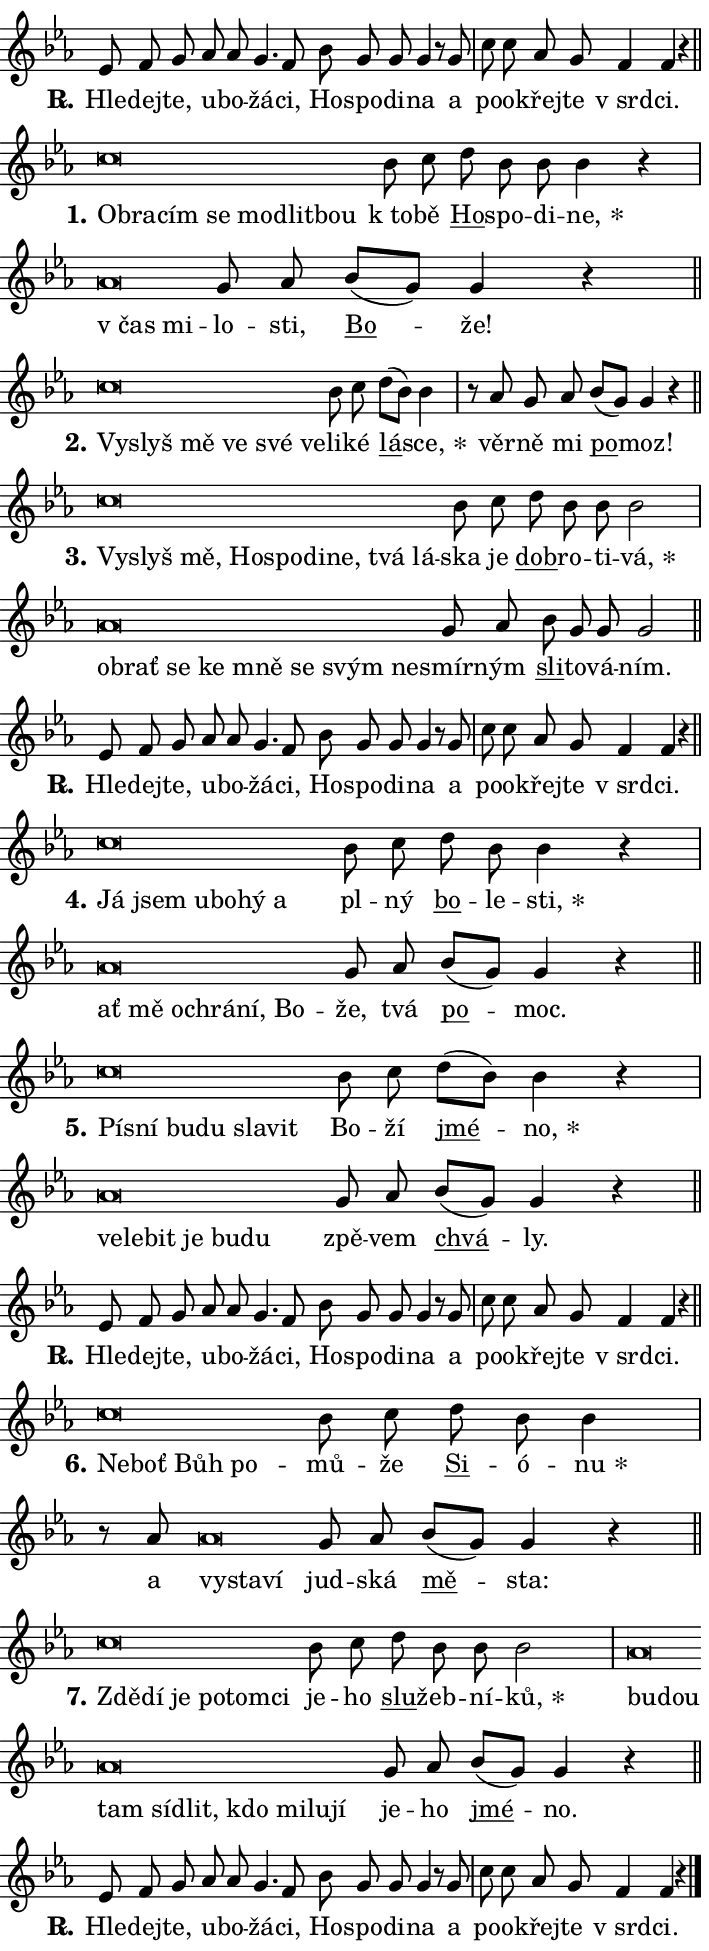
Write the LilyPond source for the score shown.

\version "2.24.0"
\header { tagline = "" }
\paper {
  indent = 0\cm
  top-margin = 0\cm
  right-margin = 0.13\cm % to fit lyric hyphens
  bottom-margin = 0\cm
  left-margin = 0\cm
  paper-width = 12\cm
  page-breaking = #ly:one-page-breaking
  system-system-spacing.basic-distance = #11
  score-system-spacing.basic-distance = #11
  ragged-last = ##f
}


%% Author: Thomas Morley
%% https://lists.gnu.org/archive/html/lilypond-user/2020-05/msg00002.html
#(define (line-position grob)
"Returns position of @var[grob} in current system:
   @code{'start}, if at first time-step
   @code{'end}, if at last time-step
   @code{'middle} otherwise
"
  (let* ((col (ly:item-get-column grob))
         (ln (ly:grob-object col 'left-neighbor))
         (rn (ly:grob-object col 'right-neighbor))
         (col-to-check-left (if (ly:grob? ln) ln col))
         (col-to-check-right (if (ly:grob? rn) rn col))
         (break-dir-left
           (and
             (ly:grob-property col-to-check-left 'non-musical #f)
             (ly:item-break-dir col-to-check-left)))
         (break-dir-right
           (and
             (ly:grob-property col-to-check-right 'non-musical #f)
             (ly:item-break-dir col-to-check-right))))
        (cond ((eqv? 1 break-dir-left) 'start)
              ((eqv? -1 break-dir-right) 'end)
              (else 'middle))))

#(define (tranparent-at-line-position vctor)
  (lambda (grob)
  "Relying on @code{line-position} select the relevant enry from @var{vctor}.
Used to determine transparency,"
    (case (line-position grob)
      ((end) (not (vector-ref vctor 0)))
      ((middle) (not (vector-ref vctor 1)))
      ((start) (not (vector-ref vctor 2))))))

noteHeadBreakVisibility =
#(define-music-function (break-visibility)(vector?)
"Makes @code{NoteHead}s transparent relying on @var{break-visibility}"
#{
  \override NoteHead.transparent =
    #(tranparent-at-line-position break-visibility)
#})

#(define delete-ledgers-for-transparent-note-heads
  (lambda (grob)
    "Reads whether a @code{NoteHead} is transparent.
If so this @code{NoteHead} is removed from @code{'note-heads} from
@var{grob}, which is supposed to be @code{LedgerLineSpanner}.
As a result ledgers are not printed for this @code{NoteHead}"
    (let* ((nhds-array (ly:grob-object grob 'note-heads))
           (nhds-list
             (if (ly:grob-array? nhds-array)
                 (ly:grob-array->list nhds-array)
                 '()))
           ;; Relies on the transparent-property being done before
           ;; Staff.LedgerLineSpanner.after-line-breaking is executed.
           ;; This is fragile ...
           (to-keep
             (remove
               (lambda (nhd)
                 (ly:grob-property nhd 'transparent #f))
               nhds-list)))
      ;; TODO find a better method to iterate over grob-arrays, similiar
      ;; to filter/remove etc for lists
      ;; For now rebuilt from scratch
      (set! (ly:grob-object grob 'note-heads)  '())
      (for-each
        (lambda (nhd)
          (ly:pointer-group-interface::add-grob grob 'note-heads nhd))
        to-keep))))

squashNotes = {
  \override NoteHead.X-extent = #'(-0.2 . 0.2)
  \override NoteHead.Y-extent = #'(-0.75 . 0)
  \override NoteHead.stencil =
    #(lambda (grob)
       (let ((pos (ly:grob-property grob 'staff-position)))
         (begin
           (if (< pos -7) (display "ERROR: Lower brevis then expected\n") (display ""))
           (if (<= pos -6) ly:text-interface::print ly:note-head::print))))
}
unSquashNotes = {
  \revert NoteHead.X-extent
  \revert NoteHead.Y-extent
  \revert NoteHead.stencil
}

hideNotes = \noteHeadBreakVisibility #begin-of-line-visible
unHideNotes = \noteHeadBreakVisibility #all-visible

% work-around for resetting accidentals
% https://lilypond.org/doc/v2.23/Documentation/notation/displaying-rhythms#unmetered-music
cadenzaMeasure = {
  \cadenzaOff
  \partial 1024 s1024
  \cadenzaOn
}

#(define-markup-command (accent layout props text) (markup?)
  "Underline accented syllable"
  (interpret-markup layout props
    #{\markup \override #'(offset . 4.3) \underline { #text }#}))

responsum = \markup \concat {
  "R" \hspace #-1.05 \path #0.1 #'((moveto 0 0.07) (lineto 0.9 0.8)) \hspace #0.05 "."
}

spaceSize = #0.6828661417322834 % exact space size for TeX Gyre Schola

\layout {
  \context {
    \Staff
    \remove "Time_signature_engraver"
    \override LedgerLineSpanner.after-line-breaking = #delete-ledgers-for-transparent-note-heads
  }
  \context {
    \Lyrics {
      \override LyricSpace.minimum-distance = \spaceSize
      \override LyricText.font-name = #"TeX Gyre Schola"
      \override LyricText.font-size = 1
      \override StanzaNumber.font-name = #"TeX Gyre Schola Bold"
      \override StanzaNumber.font-size = 1
    }
  }
  \context {
    \Score 
    \override NoteHead.text =
      #(lambda (grob) 
        (let ((pos (ly:grob-property grob 'staff-position)))
          #{\markup {
            \combine
              \halign #-0.55 \raise #(if (= pos -6) 0 0.5) \override #'(thickness . 2) \draw-line #'(3.2 . 0)
              \musicglyph "noteheads.sM1"
          }#}))
  }
}

% magnetic-lyrics.ily
%
%   written by
%     Jean Abou Samra <jean@abou-samra.fr>
%     Werner Lemberg <wl@gnu.org>
%
%   adapted by
%     Jiri Hon <jiri.hon@gmail.com>
%
% Version 2022-Apr-15

% https://www.mail-archive.com/lilypond-user@gnu.org/msg149350.html

#(define (Left_hyphen_pointer_engraver context)
   "Collect syllable-hyphen-syllable occurrences in lyrics and store
them in properties.  This engraver only looks to the left.  For
example, if the lyrics input is @code{foo -- bar}, it does the
following.

@itemize @bullet
@item
Set the @code{text} property of the @code{LyricHyphen} grob between
@q{foo} and @q{bar} to @code{foo}.

@item
Set the @code{left-hyphen} property of the @code{LyricText} grob with
text @q{foo} to the @code{LyricHyphen} grob between @q{foo} and
@q{bar}.
@end itemize

Use this auxiliary engraver in combination with the
@code{lyric-@/text::@/apply-@/magnetic-@/offset!} hook."
   (let ((hyphen #f)
         (text #f))
     (make-engraver
      (acknowledgers
       ((lyric-syllable-interface engraver grob source-engraver)
        (set! text grob)))
      (end-acknowledgers
       ((lyric-hyphen-interface engraver grob source-engraver)
        ;(when (not (grob::has-interface grob 'lyric-space-interface))
          (set! hyphen grob)));)
      ((stop-translation-timestep engraver)
       (when (and text hyphen)
         (ly:grob-set-object! text 'left-hyphen hyphen))
       (set! text #f)
       (set! hyphen #f)))))

#(define (lyric-text::apply-magnetic-offset! grob)
   "If the space between two syllables is less than the value in
property @code{LyricText@/.details@/.squash-threshold}, move the right
syllable to the left so that it gets concatenated with the left
syllable.

Use this function as a hook for
@code{LyricText@/.after-@/line-@/breaking} if the
@code{Left_@/hyphen_@/pointer_@/engraver} is active."
   (let ((hyphen (ly:grob-object grob 'left-hyphen #f)))
     (when hyphen
       (let ((left-text (ly:spanner-bound hyphen LEFT)))
         (when (grob::has-interface left-text 'lyric-syllable-interface)
           (let* ((common (ly:grob-common-refpoint grob left-text X))
                  (this-x-ext (ly:grob-extent grob common X))
                  (left-x-ext
                   (begin
                     ;; Trigger magnetism for left-text.
                     (ly:grob-property left-text 'after-line-breaking)
                     (ly:grob-extent left-text common X)))
                  ;; `delta` is the gap width between two syllables.
                  (delta (- (interval-start this-x-ext)
                            (interval-end left-x-ext)))
                  (details (ly:grob-property grob 'details))
                  (threshold (assoc-get 'squash-threshold details 0.2)))
             (when (< delta threshold)
               (let* (;; We have to manipulate the input text so that
                      ;; ligatures crossing syllable boundaries are not
                      ;; disabled.  For languages based on the Latin
                      ;; script this is essentially a beautification.
                      ;; However, for non-Western scripts it can be a
                      ;; necessity.
                      (lt (ly:grob-property left-text 'text))
                      (rt (ly:grob-property grob 'text))
                      (is-space (grob::has-interface hyphen 'lyric-space-interface))
                      (space (if is-space " " ""))
                      (extra-delta (if is-space spaceSize 0))
                      ;; Append new syllable.
                      (ltrt-space (if (and (string? lt) (string? rt))
                                (string-append lt space rt)
                                (make-concat-markup (list lt space rt))))
                      ;; Right-align `ltrt` to the right side.
                      (ltrt-space-markup (grob-interpret-markup
                               grob
                               (make-translate-markup
                                (cons (interval-length this-x-ext) 0)
                                (make-right-align-markup ltrt-space)))))
                 (begin
                   ;; Don't print `left-text`.
                   (ly:grob-set-property! left-text 'stencil #f)
                   ;; Set text and stencil (which holds all collected
                   ;; syllables so far) and shift it to the left.
                   (ly:grob-set-property! grob 'text ltrt-space)
                   (ly:grob-set-property! grob 'stencil ltrt-space-markup)
                   (ly:grob-translate-axis! grob (- (- delta extra-delta)) X))))))))))


#(define (lyric-hyphen::displace-bounds-first grob)
   ;; Make very sure this callback isn't triggered too early.
   (let ((left (ly:spanner-bound grob LEFT))
         (right (ly:spanner-bound grob RIGHT)))
     (ly:grob-property left 'after-line-breaking)
     (ly:grob-property right 'after-line-breaking)
     (ly:lyric-hyphen::print grob)))

squashThreshold = #0.4

\layout {
  \context {
    \Lyrics
    \consists #Left_hyphen_pointer_engraver
    \override LyricText.after-line-breaking =
      #lyric-text::apply-magnetic-offset!
    \override LyricHyphen.stencil = #lyric-hyphen::displace-bounds-first
    \override LyricText.details.squash-threshold = \squashThreshold
    \override LyricHyphen.minimum-distance = 0
    \override LyricHyphen.minimum-length = \squashThreshold
  }
}

squashText = \override LyricText.details.squash-threshold = 9999
unSquashText = \override LyricText.details.squash-threshold = \squashThreshold

leftText = \override LyricText.self-alignment-X = #LEFT
unLeftText = \revert LyricText.self-alignment-X

starOffset = #(lambda (grob) 
                (let ((x_offset (ly:self-alignment-interface::aligned-on-x-parent grob)))
                  (if (= x_offset 0) 0 (+ x_offset 1.2))))

star = #(define-music-function (syllable)(string?)
"Append star separator at the end of a syllable"
#{
  \once \override LyricText.X-offset = #starOffset
  \lyricmode { \markup {
    #syllable
    \override #'((font-name . "TeX Gyre Schola Bold")) \hspace #0.2 \lower #0.65 \larger "*"
  } }
#})

starAccent = #(define-music-function (syllable)(string?)
"Append star separator at the end of a syllable and make accent"
#{
  \once \override LyricText.X-offset = #starOffset
  \lyricmode { \markup {
    \accent #syllable
    \override #'((font-name . "TeX Gyre Schola Bold")) \hspace #0.2 \lower #0.65 \larger "*"
  } }
#})

breath = #(define-music-function (syllable)(string?)
"Append breathing indicator at the end of a syllable"
#{
  \lyricmode { \markup { #syllable "+" } }
#})

optionalBreath = #(define-music-function (syllable)(string?)
"Append optional breathing indicator at the end of a syllable"
#{
  \lyricmode { \markup { #syllable "(+)" } }
#})


\score {
    <<
        \new Voice = "melody" { \cadenzaOn \key es \major \relative { es'8 f g as as g4. f8 \bar "" bes g g g4 r8 g \cadenzaMeasure \bar "|" c c as g f4 f r \cadenzaMeasure \bar "||" \break } }
        \new Lyrics \lyricsto "melody" { \lyricmode { \set stanza = \responsum
Hle -- dej -- te, u -- bo -- žá -- ci, Ho -- spo -- di -- na a po -- o -- křej -- te "v srd" -- ci. } }
    >>
    \layout {}
}

\score {
    <<
        \new Voice = "melody" { \cadenzaOn \key es \major \relative { \squashNotes c''\breve*1/16 \hideNotes \breve*1/16 \bar "" \breve*1/16 \bar "" \breve*1/16 \bar "" \breve*1/16 \bar "" \breve*1/16 \breve*1/16 \bar "" \unHideNotes \unSquashNotes bes8 c \bar "" d bes bes bes4 r \cadenzaMeasure \bar "|" \squashNotes as\breve*1/16 \hideNotes \breve*1/16 \bar "" \unHideNotes \unSquashNotes g8 as \bar "" bes[( g)] g4 r \cadenzaMeasure \bar "||" \break } }
        \new Lyrics \lyricsto "melody" { \lyricmode { \set stanza = "1."
\leftText Ob -- \squashText ra -- cím se mo -- dlit -- bou \unLeftText \unSquashText "k to" -- bě \markup \accent Ho -- spo -- di -- \star ne, \leftText "v čas" \squashText mi -- \unLeftText \unSquashText lo -- sti, \markup \accent Bo -- že! } }
    >>
    \layout {}
}

\score {
    <<
        \new Voice = "melody" { \cadenzaOn \key es \major \relative { \squashNotes c''\breve*1/16 \hideNotes \breve*1/16 \bar "" \breve*1/16 \bar "" \breve*1/16 \bar "" \breve*1/16 \breve*1/16 \bar "" \unHideNotes \unSquashNotes bes8 c \bar "" d[( bes)] bes4 \cadenzaMeasure \bar "|" r8 as g8 as \bar "" bes[( g)] g4 r \cadenzaMeasure \bar "||" \break } }
        \new Lyrics \lyricsto "melody" { \lyricmode { \set stanza = "2."
\leftText Vy -- \squashText slyš mě ve své ve -- \unLeftText \unSquashText li -- ké \markup \accent lá -- \star sce, věr -- ně mi \markup \accent po -- moz! } }
    >>
    \layout {}
}

\score {
    <<
        \new Voice = "melody" { \cadenzaOn \key es \major \relative { \squashNotes c''\breve*1/16 \hideNotes \breve*1/16 \bar "" \breve*1/16 \bar "" \breve*1/16 \bar "" \breve*1/16 \bar "" \breve*1/16 \bar "" \breve*1/16 \bar "" \breve*1/16 \breve*1/16 \bar "" \unHideNotes \unSquashNotes bes8 c \bar "" d bes bes bes2 \cadenzaMeasure \bar "|" \squashNotes as\breve*1/16 \hideNotes \breve*1/16 \bar "" \breve*1/16 \bar "" \breve*1/16 \bar "" \breve*1/16 \bar "" \breve*1/16 \bar "" \breve*1/16 \breve*1/16 \bar "" \unHideNotes \unSquashNotes g8 as \bar "" bes g g g2 \cadenzaMeasure \bar "||" \break } }
        \new Lyrics \lyricsto "melody" { \lyricmode { \set stanza = "3."
\leftText Vy -- \squashText slyš mě, Ho -- spo -- di -- ne, tvá lá -- \unLeftText \unSquashText ska je \markup \accent dob -- ro -- ti -- \star vá, \leftText ob -- \squashText rať se ke mně se svým ne -- \unLeftText \unSquashText smír -- ným \markup \accent sli -- to -- vá -- ním. } }
    >>
    \layout {}
}

\score {
    <<
        \new Voice = "melody" { \cadenzaOn \key es \major \relative { es'8 f g as as g4. f8 \bar "" bes g g g4 r8 g \cadenzaMeasure \bar "|" c c as g f4 f r \cadenzaMeasure \bar "||" \break } }
        \new Lyrics \lyricsto "melody" { \lyricmode { \set stanza = \responsum
Hle -- dej -- te, u -- bo -- žá -- ci, Ho -- spo -- di -- na a po -- o -- křej -- te "v srd" -- ci. } }
    >>
    \layout {}
}

\score {
    <<
        \new Voice = "melody" { \cadenzaOn \key es \major \relative { \squashNotes c''\breve*1/16 \hideNotes \breve*1/16 \bar "" \breve*1/16 \bar "" \breve*1/16 \bar "" \breve*1/16 \breve*1/16 \bar "" \unHideNotes \unSquashNotes bes8 c \bar "" d bes bes4 r \cadenzaMeasure \bar "|" \squashNotes as\breve*1/16 \hideNotes \breve*1/16 \bar "" \breve*1/16 \bar "" \breve*1/16 \bar "" \breve*1/16 \breve*1/16 \bar "" \unHideNotes \unSquashNotes g8 as \bar "" bes[( g)] g4 r \cadenzaMeasure \bar "||" \break } }
        \new Lyrics \lyricsto "melody" { \lyricmode { \set stanza = "4."
\leftText Já \squashText jsem u -- bo -- hý a \unLeftText \unSquashText pl -- ný \markup \accent bo -- le -- \star sti, \leftText ať \squashText mě o -- chrá -- ní, Bo -- \unLeftText \unSquashText že, tvá \markup \accent po -- moc. } }
    >>
    \layout {}
}

\score {
    <<
        \new Voice = "melody" { \cadenzaOn \key es \major \relative { \squashNotes c''\breve*1/16 \hideNotes \breve*1/16 \bar "" \breve*1/16 \bar "" \breve*1/16 \bar "" \breve*1/16 \breve*1/16 \bar "" \unHideNotes \unSquashNotes bes8 c \bar "" d[( bes)] bes4 r \cadenzaMeasure \bar "|" \squashNotes as\breve*1/16 \hideNotes \breve*1/16 \bar "" \breve*1/16 \bar "" \breve*1/16 \bar "" \breve*1/16 \breve*1/16 \bar "" \unHideNotes \unSquashNotes g8 as \bar "" bes[( g)] g4 r \cadenzaMeasure \bar "||" \break } }
        \new Lyrics \lyricsto "melody" { \lyricmode { \set stanza = "5."
\leftText Pí -- \squashText sní bu -- du sla -- vit \unLeftText \unSquashText Bo -- ží \markup \accent jmé -- \star no, \leftText ve -- \squashText le -- bit je bu -- du \unLeftText \unSquashText zpě -- vem \markup \accent chvá -- ly. } }
    >>
    \layout {}
}

\score {
    <<
        \new Voice = "melody" { \cadenzaOn \key es \major \relative { es'8 f g as as g4. f8 \bar "" bes g g g4 r8 g \cadenzaMeasure \bar "|" c c as g f4 f r \cadenzaMeasure \bar "||" \break } }
        \new Lyrics \lyricsto "melody" { \lyricmode { \set stanza = \responsum
Hle -- dej -- te, u -- bo -- žá -- ci, Ho -- spo -- di -- na a po -- o -- křej -- te "v srd" -- ci. } }
    >>
    \layout {}
}

\score {
    <<
        \new Voice = "melody" { \cadenzaOn \key es \major \relative { \squashNotes c''\breve*1/16 \hideNotes \breve*1/16 \bar "" \breve*1/16 \breve*1/16 \bar "" \unHideNotes \unSquashNotes bes8 c \bar "" d bes bes4 \cadenzaMeasure \bar "|" r8 as8 \squashNotes as\breve*1/16 \hideNotes \breve*1/16 \breve*1/16 \bar "" \unHideNotes \unSquashNotes g8 as \bar "" bes[( g)] g4 r \cadenzaMeasure \bar "||" \break } }
        \new Lyrics \lyricsto "melody" { \lyricmode { \set stanza = "6."
\leftText Ne -- \squashText boť Bůh po -- \unLeftText \unSquashText mů -- že \markup \accent Si -- ó -- \star nu a \leftText vy -- \squashText sta -- ví \unLeftText \unSquashText jud -- ská \markup \accent mě -- sta: } }
    >>
    \layout {}
}

\score {
    <<
        \new Voice = "melody" { \cadenzaOn \key es \major \relative { \squashNotes c''\breve*1/16 \hideNotes \breve*1/16 \bar "" \breve*1/16 \bar "" \breve*1/16 \bar "" \breve*1/16 \breve*1/16 \bar "" \unHideNotes \unSquashNotes bes8 c \bar "" d bes bes bes2 \cadenzaMeasure \bar "|" \squashNotes as\breve*1/16 \hideNotes \breve*1/16 \bar "" \breve*1/16 \bar "" \breve*1/16 \bar "" \breve*1/16 \bar "" \breve*1/16 \bar "" \breve*1/16 \bar "" \breve*1/16 \breve*1/16 \bar "" \unHideNotes \unSquashNotes g8 as \bar "" bes[( g)] g4 r \cadenzaMeasure \bar "||" \break } }
        \new Lyrics \lyricsto "melody" { \lyricmode { \set stanza = "7."
\leftText Zdě -- \squashText dí je po -- tom -- ci \unLeftText \unSquashText je -- ho \markup \accent slu -- žeb -- ní -- \star ků, \leftText bu -- \squashText dou tam sí -- dlit, kdo mi -- lu -- jí \unLeftText \unSquashText je -- ho \markup \accent jmé -- no. } }
    >>
    \layout {}
}

\score {
    <<
        \new Voice = "melody" { \cadenzaOn \key es \major \relative { es'8 f g as as g4. f8 \bar "" bes g g g4 r8 g \cadenzaMeasure \bar "|" c c as g f4 f r \cadenzaMeasure \bar "||" \break } \bar "|." }
        \new Lyrics \lyricsto "melody" { \lyricmode { \set stanza = \responsum
Hle -- dej -- te, u -- bo -- žá -- ci, Ho -- spo -- di -- na a po -- o -- křej -- te "v srd" -- ci. } }
    >>
    \layout {}
}
